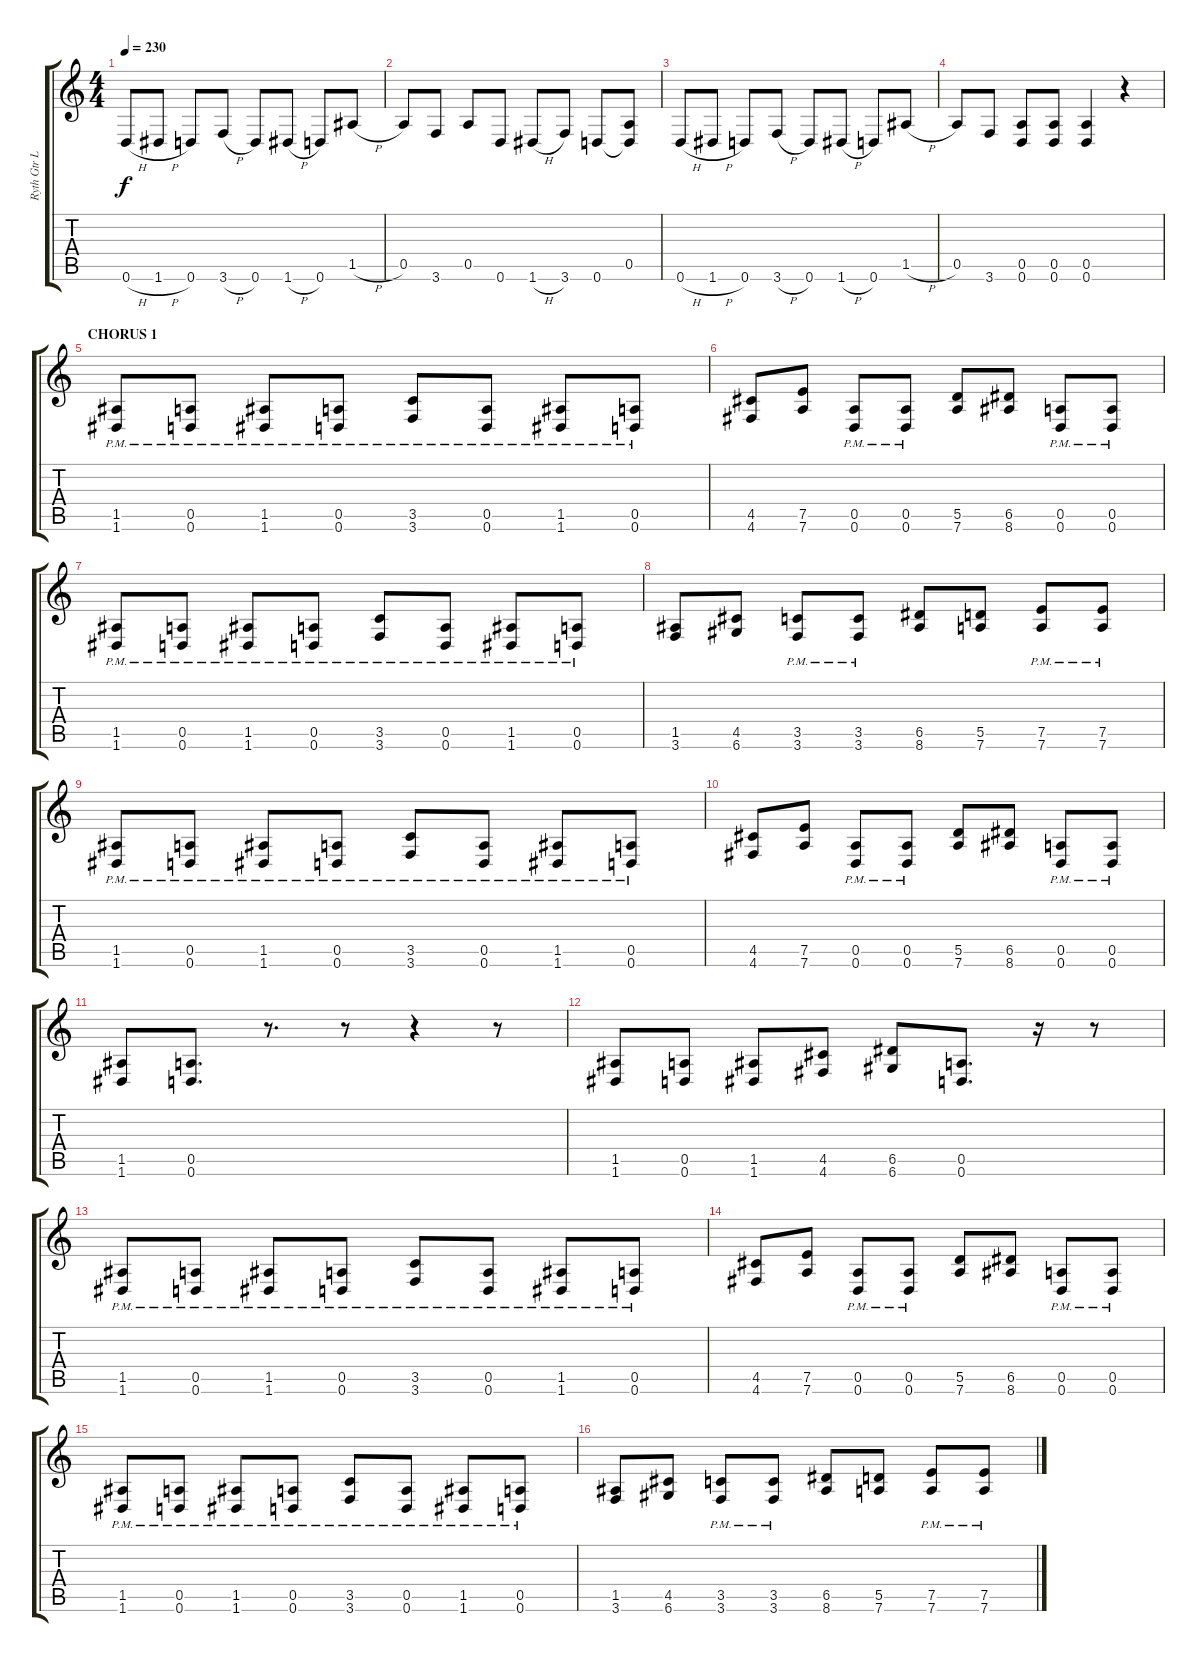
\track ("Ryth Gtr L" "Ryth Gtr L") {instrument distortionguitar}
\staff {score tabs}
\tuning (E4 B3 G3 D3 A2 D2) {hide}
\ts (4 4)
\tempo 230
\clef g2
\ks c
0.6{h}.8{dy f} 1.6{h}.8 0.6.8 3.6{h}.8 0.6.8 1.6{h}.8 0.6.8 1.5{h}.8 |
0.5.8 3.6.8 0.5.8 0.6.8 1.6{h}.8 3.6.8 0.6.8 (0.5 0.6{t}).8 |
0.6{h}.8 1.6{h}.8 0.6.8 3.6{h}.8 0.6.8 1.6{h}.8 0.6.8 1.5{h}.8 |
0.5.8 3.6.8 (0.5 0.6).8 (0.5 0.6).8 (0.5 0.6).4 r.4 |
\section ("" "CHORUS 1")
(1.5{pm} 1.6).8 (0.5{pm} 0.6).8 (1.5{pm} 1.6).8 (0.5{pm} 0.6).8 (3.5{pm} 3.6).8 (0.5{pm} 0.6).8 (1.5{pm} 1.6).8 (0.5{pm} 0.6).8 |
(4.5 4.6).8 (7.5 7.6).8 (0.5{pm} 0.6).8 (0.5{pm} 0.6).8 (5.5 7.6).8 (6.5 8.6).8 (0.5{pm} 0.6).8 (0.5{pm} 0.6).8 |
(1.5{pm} 1.6).8 (0.5{pm} 0.6).8 (1.5{pm} 1.6).8 (0.5{pm} 0.6).8 (3.5{pm} 3.6).8 (0.5{pm} 0.6).8 (1.5{pm} 1.6).8 (0.5{pm} 0.6).8 |
(1.5 3.6).8 (4.5 6.6).8 (3.5{pm} 3.6).8 (3.5{pm} 3.6).8 (6.5 8.6).8 (5.5 7.6).8 (7.5{pm} 7.6).8 (7.5{pm} 7.6).8 |
(1.5{pm} 1.6).8 (0.5{pm} 0.6).8 (1.5{pm} 1.6).8 (0.5{pm} 0.6).8 (3.5{pm} 3.6).8 (0.5{pm} 0.6).8 (1.5{pm} 1.6).8 (0.5{pm} 0.6).8 |
(4.5 4.6).8 (7.5 7.6).8 (0.5{pm} 0.6).8 (0.5{pm} 0.6).8 (5.5 7.6).8 (6.5 8.6).8 (0.5{pm} 0.6).8 (0.5{pm} 0.6).8 |
(1.5 1.6).8 (0.5 0.6).8{d} r.8{d} r.8 r.4 r.8 |
(1.5 1.6).8 (0.5 0.6).8 (1.5 1.6).8 (4.5 4.6).8 (6.5 6.6).8 (0.5 0.6).8{d} r.16 r.8 |
(1.5{pm} 1.6).8 (0.5{pm} 0.6).8 (1.5{pm} 1.6).8 (0.5{pm} 0.6).8 (3.5{pm} 3.6).8 (0.5{pm} 0.6).8 (1.5{pm} 1.6).8 (0.5{pm} 0.6).8 |
(4.5 4.6).8 (7.5 7.6).8 (0.5{pm} 0.6).8 (0.5{pm} 0.6).8 (5.5 7.6).8 (6.5 8.6).8 (0.5{pm} 0.6).8 (0.5{pm} 0.6).8 |
(1.5{pm} 1.6).8 (0.5{pm} 0.6).8 (1.5{pm} 1.6).8 (0.5{pm} 0.6).8 (3.5{pm} 3.6).8 (0.5{pm} 0.6).8 (1.5{pm} 1.6).8 (0.5{pm} 0.6).8 |
(1.5 3.6).8 (4.5 6.6).8 (3.5{pm} 3.6).8 (3.5{pm} 3.6).8 (6.5 8.6).8 (5.5 7.6).8 (7.5{pm} 7.6).8 (7.5{pm} 7.6).8
